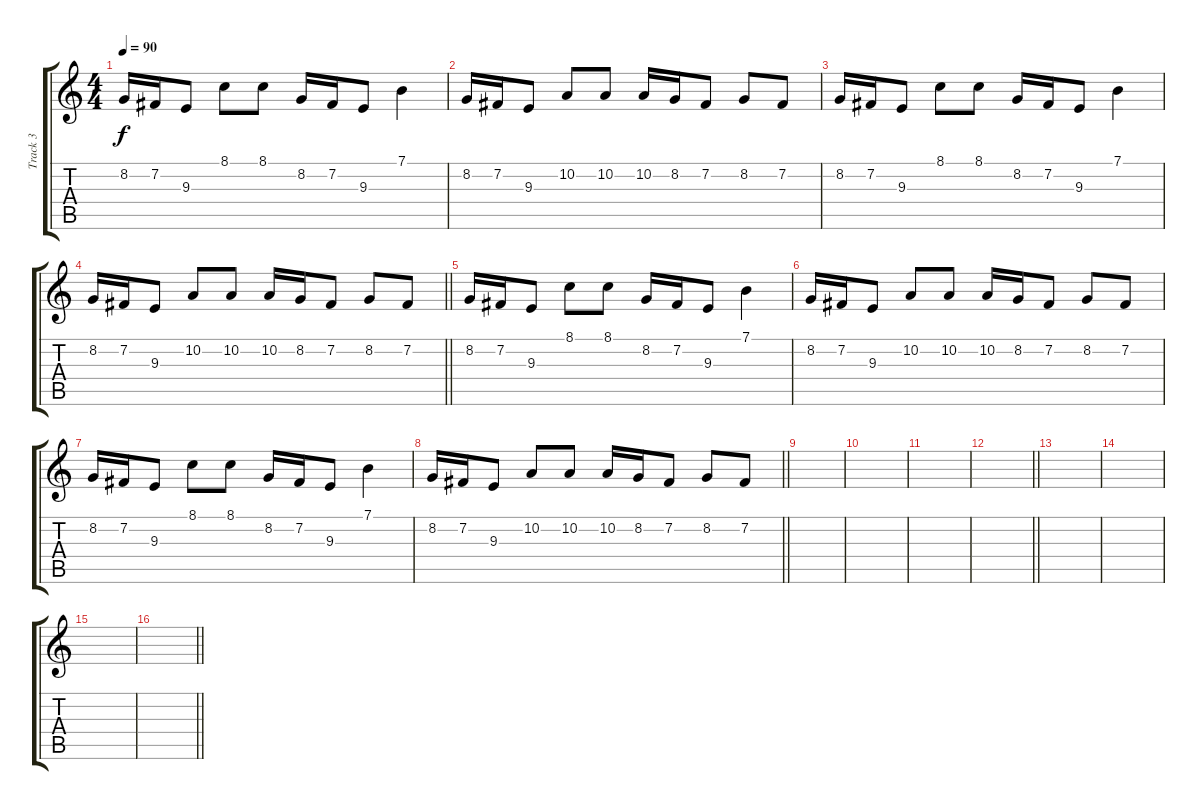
\track ("Track 3" "Track 3") {instrument viola}
\staff {score tabs}
\tuning (E4 B3 G3 D3 A2 E2) {hide}
\ts (4 4)
\section ("" "")
\tempo 90
\clef g2
\ks c
8.2.16{dy f} 7.2.16 9.3.8 8.1.8 8.1.8 8.2.16 7.2.16 9.3.8 7.1.4 |
8.2.16 7.2.16 9.3.8 10.2.8 10.2.8 10.2.16 8.2.16 7.2.8 8.2.8 7.2.8 |
8.2.16 7.2.16 9.3.8 8.1.8 8.1.8 8.2.16 7.2.16 9.3.8 7.1.4 |
\barLineRight lightlight
8.2.16 7.2.16 9.3.8 10.2.8 10.2.8 10.2.16 8.2.16 7.2.8 8.2.8 7.2.8 |
8.2.16 7.2.16 9.3.8 8.1.8 8.1.8 8.2.16 7.2.16 9.3.8 7.1.4 |
8.2.16 7.2.16 9.3.8 10.2.8 10.2.8 10.2.16 8.2.16 7.2.8 8.2.8 7.2.8 |
8.2.16 7.2.16 9.3.8 8.1.8 8.1.8 8.2.16 7.2.16 9.3.8 7.1.4 |
\barLineRight lightlight
8.2.16 7.2.16 9.3.8 10.2.8 10.2.8 10.2.16 8.2.16 7.2.8 8.2.8 7.2.8 |
\section ("" "")
|
|
|
\barLineRight lightlight
|
|
|
|
\barLineRight lightlight
